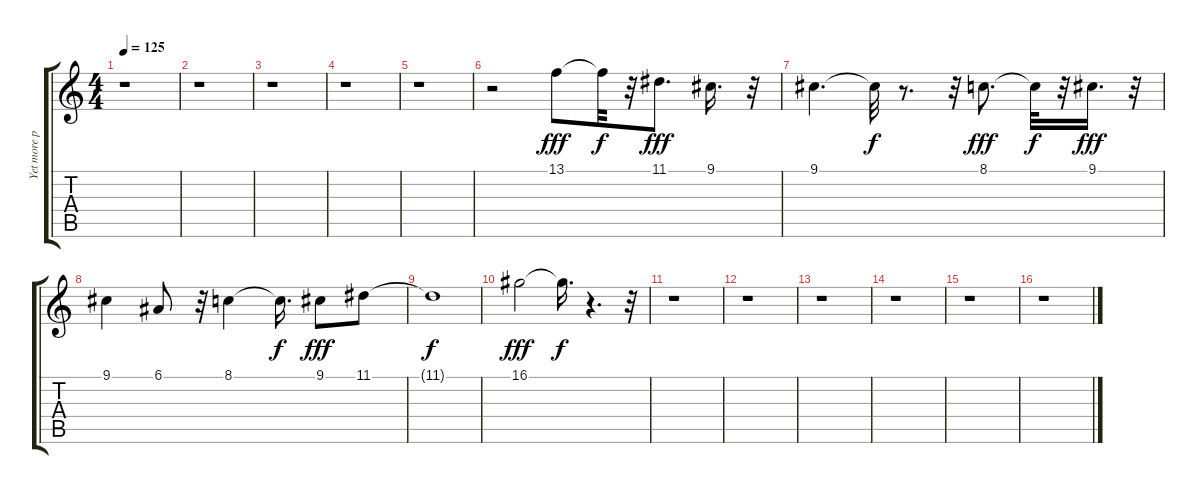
\track ("Yet more piano" "Yet more p") {instrument acousticgrandpiano}
\staff {score tabs}
\tuning (E4 B3 G3 D3 A2 E2) {hide}
\ts (4 4)
\tempo 125
\clef g2
\ks c
r.1{dy f} |
r.1 |
r.1 |
r.1 |
r.1 |
r.2 13.1.8{dy fff} 13.1{t}.32{dy f} r.32 11.1.8{d dy fff} 9.1.16{d} r.32 |
9.1.4{d} 9.1{t}.32{dy f} r.8{d} r.32 8.1.8{d dy fff} 8.1{t}.32{dy f} r.32 9.1.16{d dy fff} r.32 |
9.1.4 6.1.8 r.32 8.1.4 8.1{t}.16{d dy f} 9.1.8{dy fff} 11.1.8 |
11.1{t}.1{dy f} |
16.1.2{dy fff} 16.1{t}.16{d dy f} r.4{d} r.32 |
r.1 |
r.1 |
r.1 |
r.1 |
r.1 |
r.1
